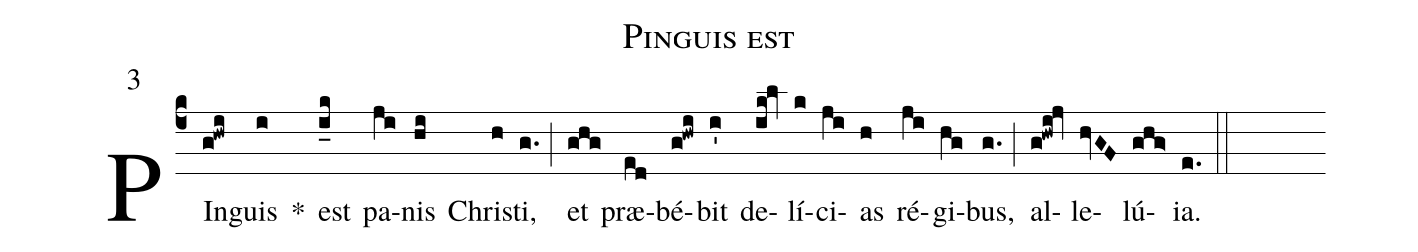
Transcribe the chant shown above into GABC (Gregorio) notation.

name:Pinguis est;
mode:3;
%%
(c4)
PIn(g!hwi)guis(i) *()
est(i_k) pa(ji)nis(hi) Chri(h)sti,(g.) (;)
et(ghg) præ(ed)bé(g!hwi)bit(i') de(ik!lv)lí(k)ci(ji)as(h) ré(ji)gi(hg)bus,(g.) (;)
al(g!hwi!jv)le(hvGF)lú(ghg>)ia.(e.) (::)
